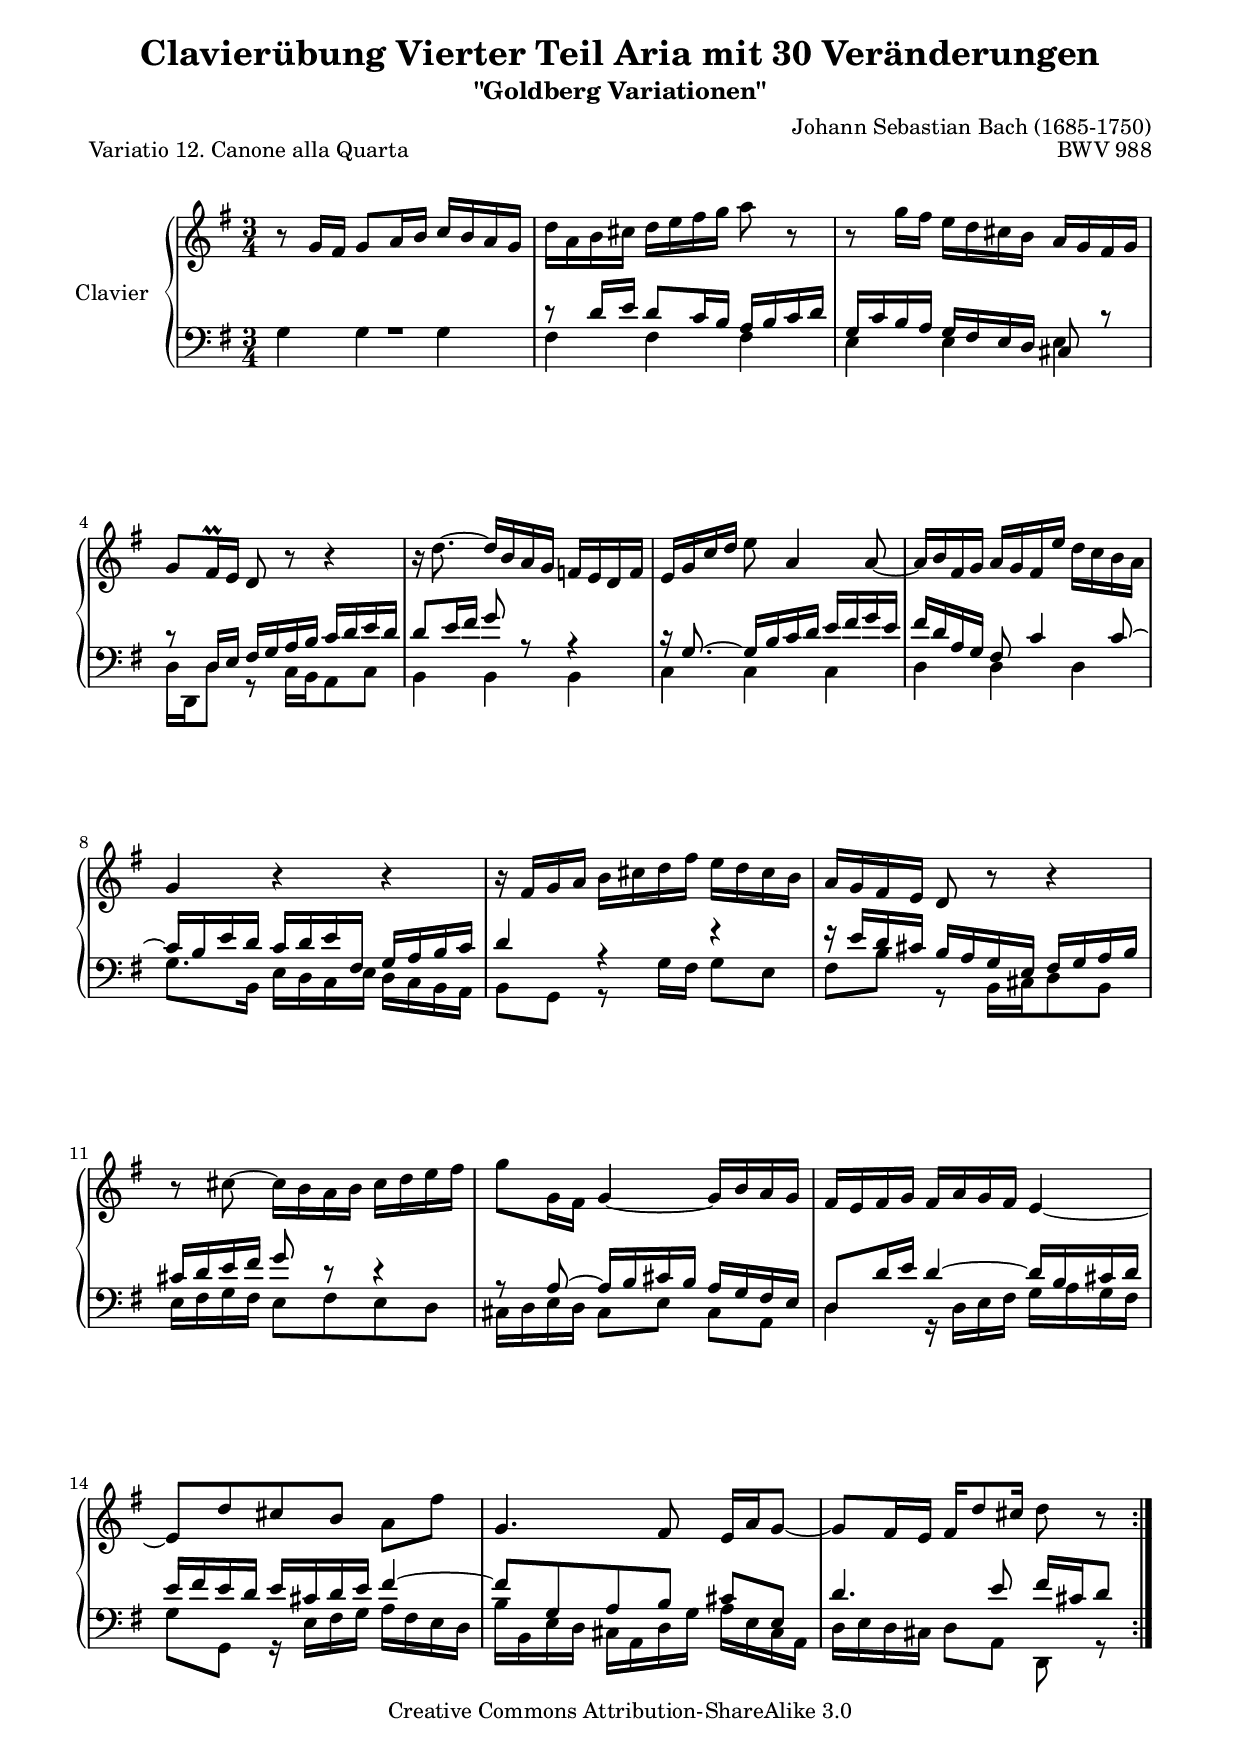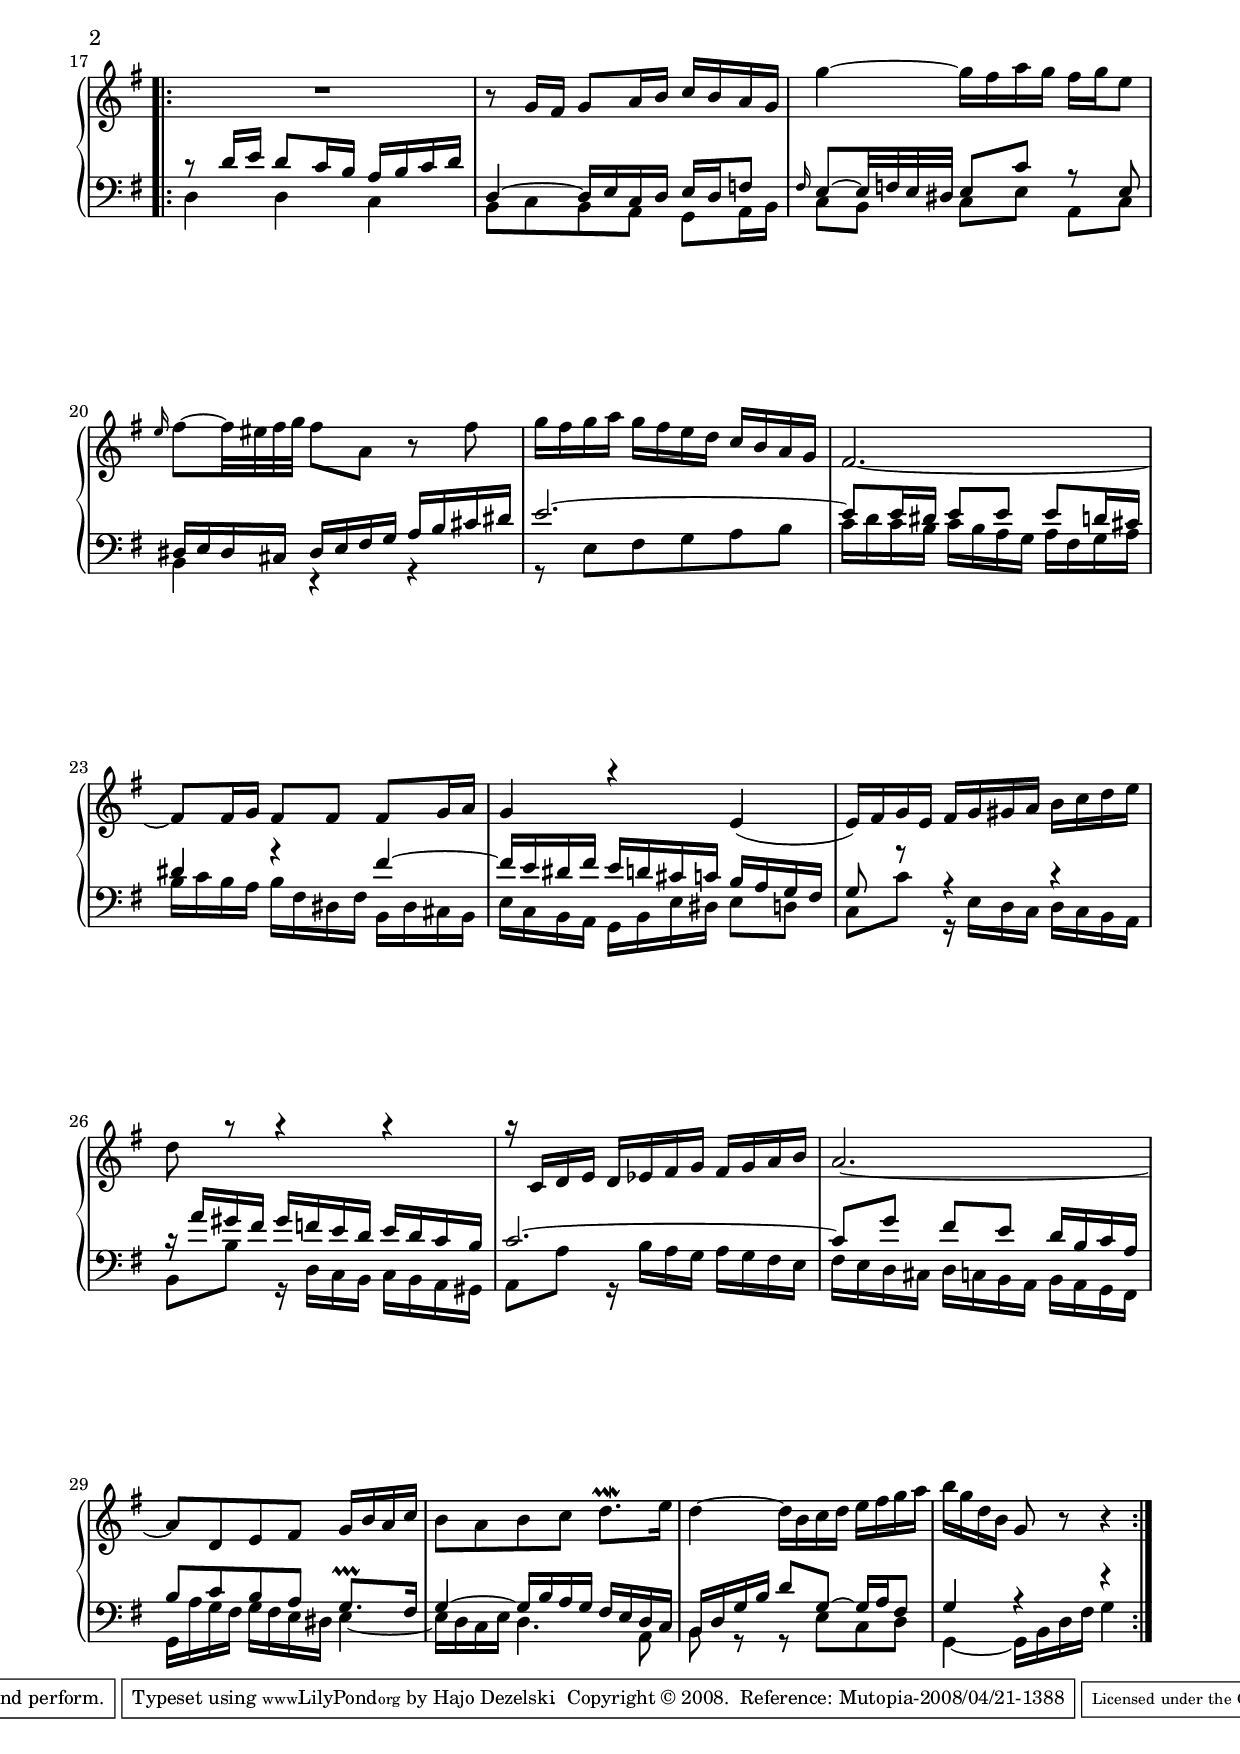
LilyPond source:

\version "2.10.33"

\paper {
    page-top-space = #0.0
    %indent = 0.0
    line-width = 18.0\cm
    ragged-bottom = ##f
    ragged-last-bottom = ##f
}

% #(set-default-paper-size "a4")

#(set-global-staff-size 19)

\header {
        title = "Clavierübung Vierter Teil Aria mit 30 Veränderungen"
        subtitle = "\"Goldberg Variationen\""
        piece = "Variatio 12. Canone alla Quarta"
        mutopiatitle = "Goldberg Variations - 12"
        composer = "Johann Sebastian Bach (1685-1750)"
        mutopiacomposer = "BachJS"
        opus = "BWV 988"
        date = "1741"
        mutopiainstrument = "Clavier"
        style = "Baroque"
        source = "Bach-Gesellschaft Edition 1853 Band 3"
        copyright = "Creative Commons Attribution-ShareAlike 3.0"
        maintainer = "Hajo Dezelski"
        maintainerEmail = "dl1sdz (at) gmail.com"
	
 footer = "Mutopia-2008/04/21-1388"
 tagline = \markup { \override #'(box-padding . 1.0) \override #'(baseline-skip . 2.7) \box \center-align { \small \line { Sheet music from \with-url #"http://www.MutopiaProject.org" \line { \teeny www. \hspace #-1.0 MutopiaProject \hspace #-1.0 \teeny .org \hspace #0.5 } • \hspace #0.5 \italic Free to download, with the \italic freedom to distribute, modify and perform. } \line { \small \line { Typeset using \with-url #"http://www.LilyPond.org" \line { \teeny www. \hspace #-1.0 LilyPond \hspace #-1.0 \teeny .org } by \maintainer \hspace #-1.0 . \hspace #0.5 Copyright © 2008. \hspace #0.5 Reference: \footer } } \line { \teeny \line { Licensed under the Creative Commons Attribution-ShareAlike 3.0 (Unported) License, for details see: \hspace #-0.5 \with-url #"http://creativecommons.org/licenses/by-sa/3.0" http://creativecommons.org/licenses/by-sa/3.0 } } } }
}

soprano =   \relative g' {
    \repeat volta 2 { %begin repeated section
        r8 g16 [ fis ] g8 [ a16 b ] c16 [ b a g ] | % 1
        d'16 [ a b cis ] d [ e fis g ] a8 r8 | % 2
        r8 g16 [ fis ] e16 [ d cis b ] a16 [ g fis g ] | % 3
        g8 [ fis16 \prall e ] d8 r8 r4 | % 4
        r16 d'8. ~ d16  [ b a g ] f16 [ e d f ] | % 5
        e16 [ g16 c16 d16 ] e8 a,4 a8 ~ | % 6
        a16 [ b fis g ] a [ g fis e' ] d [ c b a ] | % 7
        g4 r4 r4 | % 8
        r16 fis16 [ g a ] b [ cis d fis ] e [ d cis b ] | % 9
        a16 [ g fis e ] d8 r8 r4 | % 10
        r8 cis'8 ~ cis16 [ b a b ] cis [ d e fis ] | % 11
        g8 [ g,16 fis ] g4 ~ g16 [ b a g ] | % 12
        fis16 [ e fis g ] fis [ a g fis ] e4 ~ | % 13
        e8 [ d' cis b ] a [ fis' ] | % 14
        g,4. fis8 e16 [ a g8 ~ ] | % 15
        g8 [ fis16 e ] fis [ d'8 cis16 ] d8 r8 | % 16	
    } %end of repeated section
  
    \repeat volta 2 { %begin repeated section
        R1*3/4 | % 17
        r8 g,16 [ fis ] g8 [ a16 b ] c [ b a g ] | % 18
        g'4 ~ g16 [ fis a g ] fis [ g e8 ] | % 19
        \grace e16 fis8 ~ [ fis32 eis32 fis g ] fis8 [ a, ] r8 fis'8 | % 20
        g16 [ fis g a ] g [ fis e d ] c [ b a g ] | % 21
        fis2. ~ | % 22
        fis8 [ fis16 g16 ] fis8 [ fis8 ] fis8 ~ [ g16 a16 ] | % 23
        g4 a'4 \rest e,4 ( | % 24
        e16 ) [ fis16 g16 e16 ] fis16 [ g16 gis16 a16 ] b16 [ c16 d16 e16] | % 25
        d8 a'8 \rest a4 \rest a4 \rest | % 26
        a16 \rest c,,16 [ d16 e16 ] d16 [ es16 fis16 g16 ] fis16 [ g16 a16  b16 ] | % 27
        a2. ~ | % 28
        a8 [ d,  e  fis ] g16 [ b a c ] | % 29
        b8 [ a b c ] d8. ^\prallmordent [ e16 ] | % 30
        d4 ~ d16 [ b c d ] e [ fis g a ] | % 31
        b16 [ g d b ] g8 r8 r4  | % 32
    } %end repeated section
}


%%
%% Bass Clef
%% 

bassOne =   \relative fis' {
    \repeat volta 2 { %begin repeated section
    \stemUp
        R1*3/4 | % 1
        r8 d16 [ e ] d8 [ c16 b ] a [ b c d ] | % 2
        g,16 [ c b a ] g [ fis e d ] cis8 r8 | % 3
        r8 d16 [ e ] fis [ g a b ] c [ d e d ] | % 4
        d8 [ e16 fis ] g8 r8 r4 | % 5
        r16 g,8. ~ g16 [ b c d ] e [ fis g e ] | % 6
        fis16 [ d a g ] fis8 c'4  c8 ~ | % 7
        c16 [ b e d ] c [ d e fis, ] g [ a b c ] | % 8
        d4 r4 r4 | % 9
        r16 e16 [ d cis ] b [ a g e ] fis [ g a b ] | % 10
        cis16 [ d e fis ] g8 r8 r4 | % 11
        r8 a,8 ~ a16 [ b cis b ] a [ g fis e ] | % 12
        d8 [ d'16 e ] d4 ~ d16 [ b cis d ] | % 13
        e16 [ fis e d ] e [ cis d e ] fis4 ~ | % 14
        fis8 [ g, a b ] cis [ e, ] | % 15
        d'4. e8 fis16 [ cis d8 ] % 16
	
    } %end of repeated section
  
    \repeat volta 2 { %begin repeated section
        r8 d16 [ e ] d8 [ c16 b ] a [ b c d ] | % 17
        d,4 ~ d16 [ e c d ] e [ d f8 ] | % 18
        \grace fis16 e8 ~ [ e32 f e dis ] e8 [ c' ] r8 e,8 | % 19
        dis16 [ e dis cis ] dis [ e fis g ] a [ b cis dis ] | % 20
        e2. ~ | % 21
		e8 [ e16 dis ] e8 [ e ] e [ d16 cis ] | % 22
		dis4 r4 fis4 ~ | % 23 
		fis16 [ e dis fis ] e [ d  cis c ] b [ a  g fis ] % 24
        g8 r8 r4 r4 | % 25
		r16 a'16 [ gis fis ] gis [ f e d ] e [ d c b ] | % 26
        c2. ~  | % 27
        c8 [ g' ] fis [ e ] d16 [ b c a ] | % 28
        b8 [ c b a ] g8. ^\prallprall [ fis16 ] | % 29
        g4 ~ g16 [ b a g ] fis [ e d c ] | % 30
        b16 [ d g b ] d8 [ g, ~ ] g16 [ a fis8 ] | % 31
        g4 r4 r4 | % 32
    } %end repeated section
}

bassTwo =   \relative g {
    \repeat volta 2 { %begin repeated section
    \stemDown
        g4 g g | % 1
        fis fis fis | % 2
        e e e | % 3
        d16 [ d, d'8 ] r8 c16 [ b a8 c ] | % 4
        b4 b b | % 5
        c c c | % 6
        d d d | % 7
        g8. [ b,16 ] e [ d c e ] d [ c b a ] | % 8
        b8 [ g ] r8 g'16 [ fis ] g8 [ e ] | % 9
        fis8 [ b ] r8 b,16 [ cis d8 b ]  | % 10
        e16 [ fis g fis ] e8 [ fis  e  d ] | % 11
        cis16 [ d e d ] cis8 [ e ] cis [ a ] | % 12
        d4 r16 d16 [ e fis ] g [ a g fis ] | % 13
        g8 [ g, ] r16 e'16 [ fis g ] a [ fis e d ] | % 14
        b'16 [ b, e d ] cis [ a d g ] a [ e cis a] | % 15
        d16 [ e d cis ] d8 [ a ] d, r8 | % 16
	
    } %end of repeated section
  
    \repeat volta 2 { %begin repeated section
        d'4 d c | % 17
        b8 [ c b a ] g [ a16 b16 ] | % 18
        c8 [ b ] c [ e ] a, [ c ] | % 19
        b4 r4 r4 | % 20
        r8 e8 [ fis g a b ]  | % 21
		c16 [ d c b ] c [ b a g ] a [ fis g a ] | % 22
        b16 [ c b a ] b [ fis dis fis ] b,16 [ dis cis  b ] | % 23
		e16 [ c b a ] g [ b e dis ] e8 [ d ] | % 24
		c8 [ c' ] r16 e,16 [ d c ] d [ c b a ] | % 25
		b8 [ b' ] r16 d,16 [ c b ] c [ b a gis ] | % 26
        a8 [ a' ] r16 b16 [ a g ] a [ g fis e ] | % 27
        fis16 [ e d cis ] d [ c b a ] b [ a g fis ] % 28
		g16 [ a' g fis ] g [ fis e dis ] e4 ~ | % 29
        e16 [ d c e ] d4. a8 | % 30
        b8 r8 r8 e8 [ c d ] | % 31
        g,4 ~ g16 [ b d fis ] g4 | % 32
    } %end repeated section
}


bass = << \bassOne \\ \bassTwo>>


%% Merge score - Piano staff in key of G Major, 12/8 time.

\score {
    \context PianoStaff <<
        \set PianoStaff.instrumentName = "Clavier  "
        \set PianoStaff.midiInstrument = "harpsichord"
        \context Staff = "upper" { \clef "treble" \key g \major \time 3/4 \soprano  }
        \context Staff = "lower"  { \clef "bass" \key g \major \time 3/4 \bass }
    >>
    \layout{  }
    \midi { }

}
